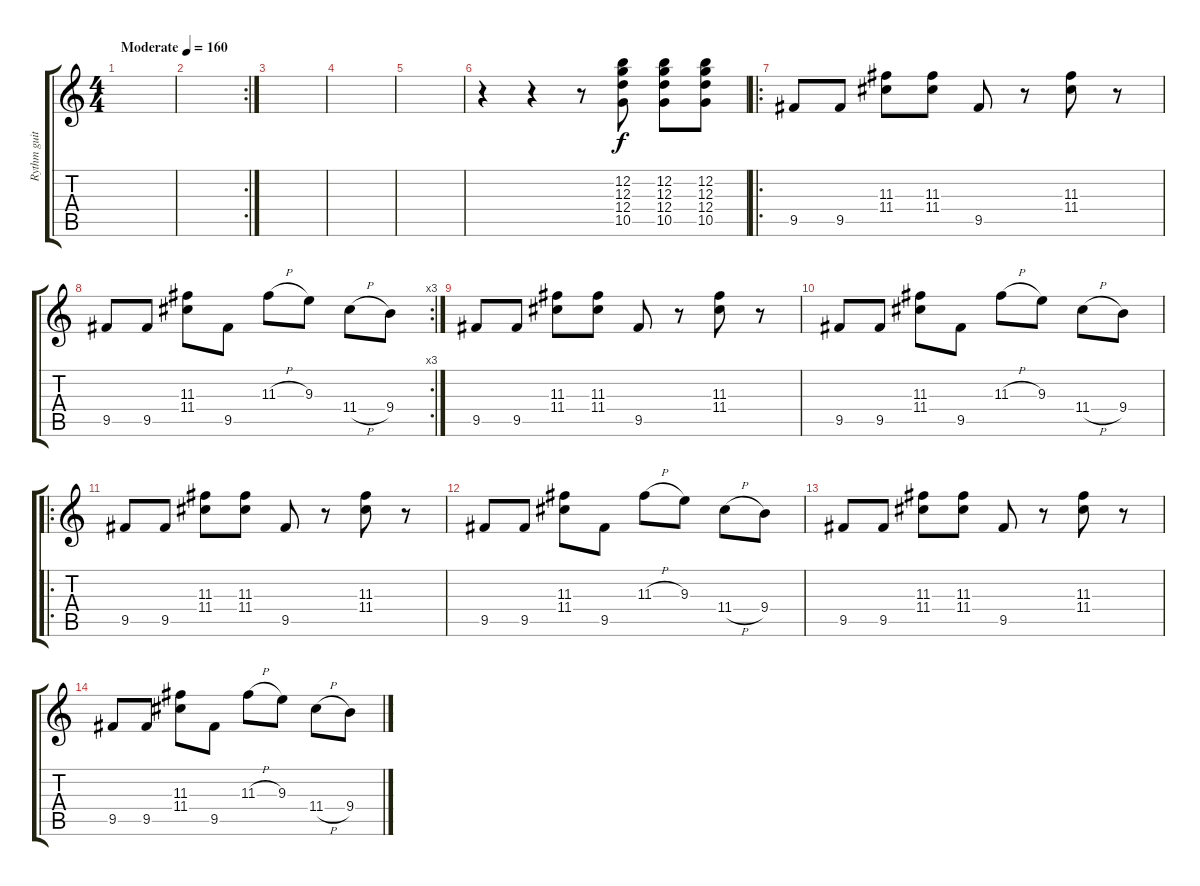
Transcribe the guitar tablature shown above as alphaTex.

\track ("Rythm guitar" "Rythm guit") {instrument electricguitarclean}
\staff {score tabs}
\tuning (E4 B3 G3 D3 A2 E2) {hide}
\ts (4 4)
\tempo (160 "Moderate")
\clef g2
\ks c
|
\rc 2
|
|
|
|
r.4 r.4 r.8 (12.2 12.3 12.4 10.5).8 (12.2 12.3 12.4 10.5).8 (12.2 12.3 12.4 10.5).8 |
\ro
9.5.8 9.5.8 (11.3 11.4).8 (11.3 11.4).8 9.5.8 r.8 (11.3 11.4).8 r.8 |
\rc 3
9.5.8 9.5.8 (11.3 11.4).8 9.5.8 11.3{h}.8 9.3.8 11.4{h}.8 9.4.8 |
9.5.8 9.5.8 (11.3 11.4).8 (11.3 11.4).8 9.5.8 r.8 (11.3 11.4).8 r.8 |
9.5.8 9.5.8 (11.3 11.4).8 9.5.8 11.3{h}.8 9.3.8 11.4{h}.8 9.4.8 |
\ro
9.5.8 9.5.8 (11.3 11.4).8 (11.3 11.4).8 9.5.8 r.8 (11.3 11.4).8 r.8 |
9.5.8 9.5.8 (11.3 11.4).8 9.5.8 11.3{h}.8 9.3.8 11.4{h}.8 9.4.8 |
9.5.8 9.5.8 (11.3 11.4).8 (11.3 11.4).8 9.5.8 r.8 (11.3 11.4).8 r.8 |
9.5.8 9.5.8 (11.3 11.4).8 9.5.8 11.3{h}.8 9.3.8 11.4{h}.8 9.4.8
